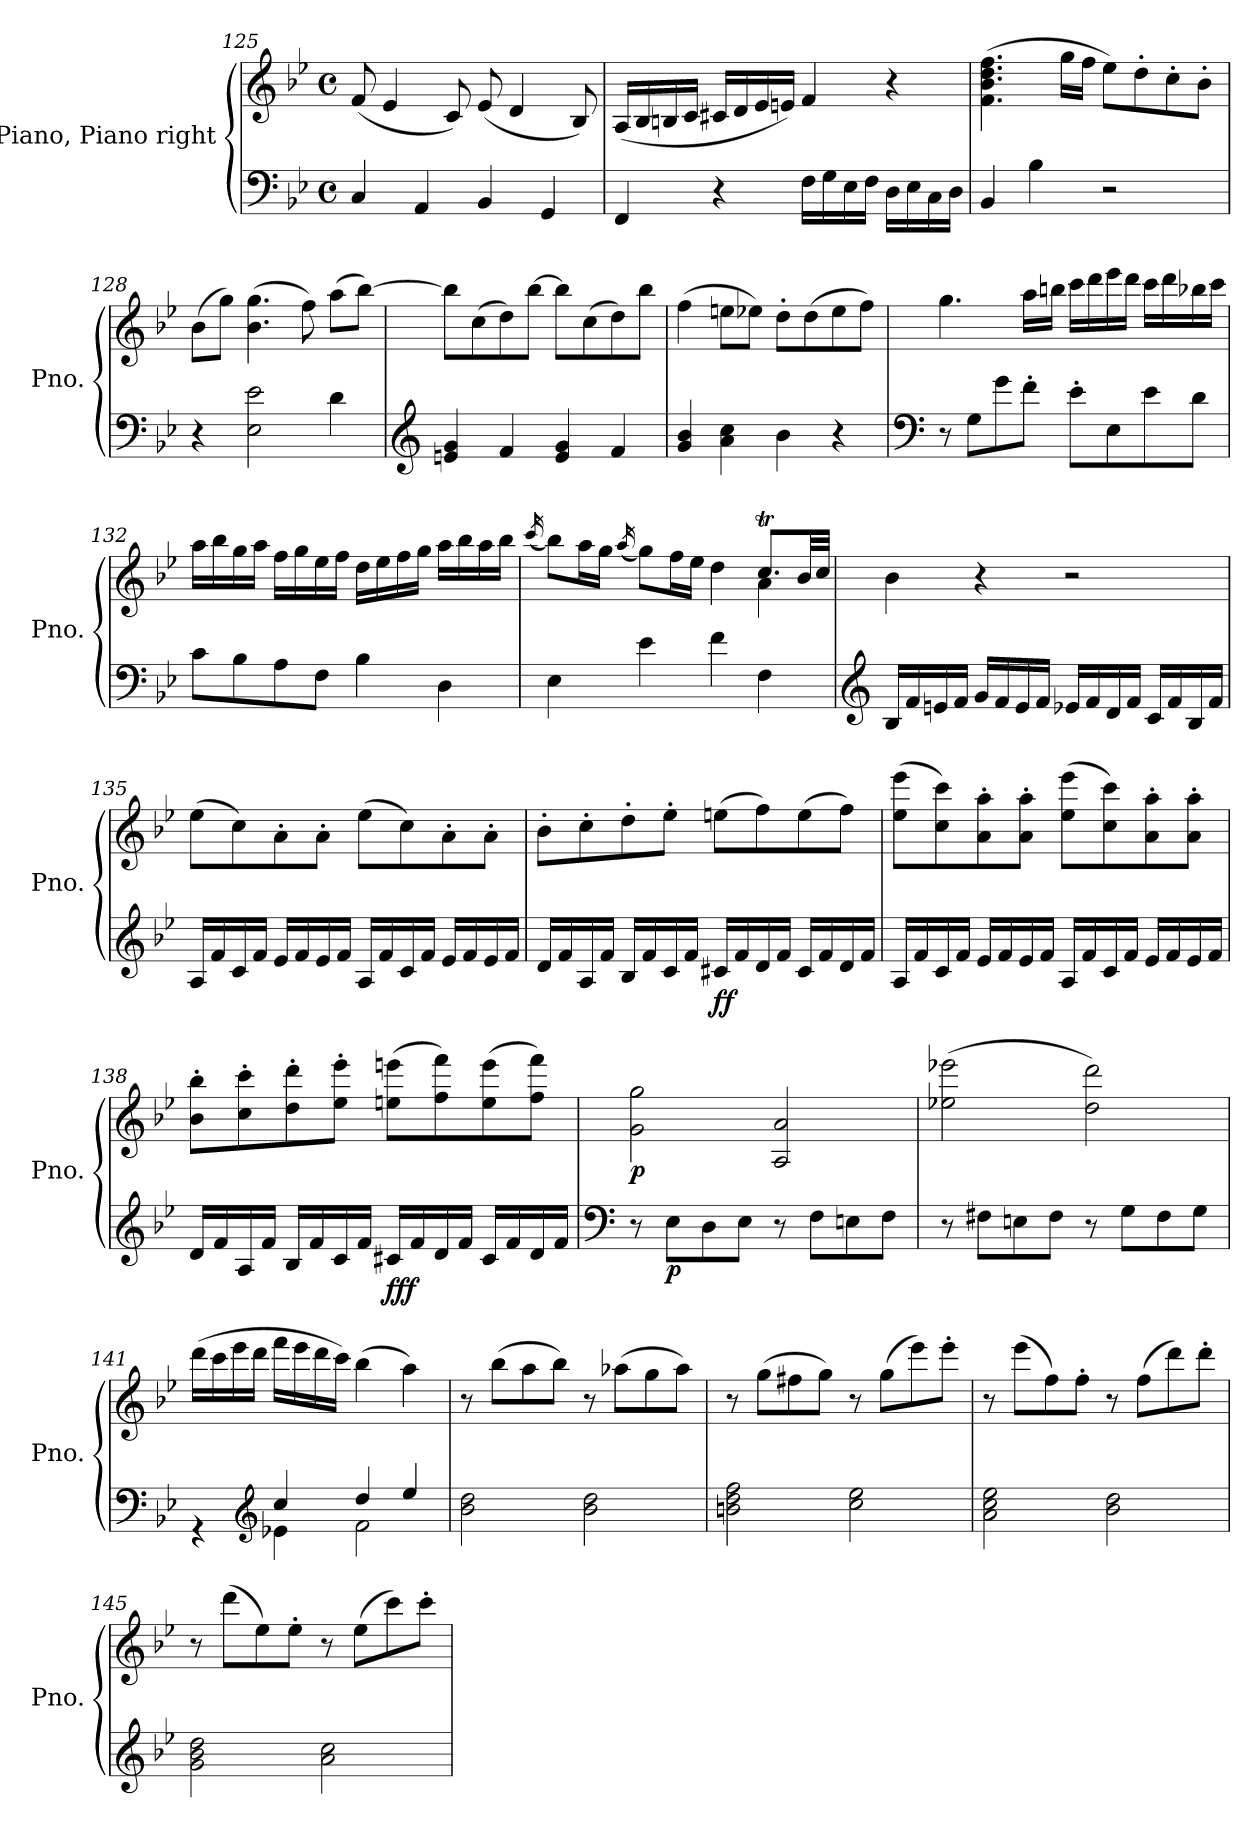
**kern	**kern	**dynam
*part1	*part1	*part1
*staff2	*staff1	*staff1/2
*I"Piano, Piano right	*	*
*I'Pno.	*	*
*clefF4	*clefG2	*
*k[b-e-]	*k[b-e-]	*
*M4/4	*M4/4	*
*met(c)	*met(c)	*
=125	=125	=125
4C/	(<8f/	.
.	4e-/	.
4AA/	.	.
.	8c/)	.
4BB-/	(<8e-/	.
.	4d/	.
4GG/	.	.
.	8B-/)	.
=126	=126	=126
4FF/	(<16A/LL	.
.	16B-/	.
.	16Bn/	.
.	16c/JJ	.
4r	16c#X/LL	.
.	16d/	.
.	16e-/	.
.	16en/JJ)	.
16F\LL	4f/	.
16G\	.	.
16E-\	.	.
16F\JJ	.	.
16D\LL	4r	.
16E-\	.	.
16C\	.	.
16D\JJ	.	.
=127	=127	=127
4BB-/	(>4.f\ 4.b-\ 4.dd\ 4.ff\	.
4B-\	.	.
.	16gg\LL	.
.	16ff\JJ	.
2r	8ee-\L)	.
.	8dd'\	.
.	8cc'\	.
.	8b-'\J	.
=128	=128	=128
4r	(>8b-\L	.
.	8gg\J)	.
2E-\ 2e-\	(>4.b-\ 4.gg\	.
.	8ff\)	.
4d\	(>8aa\L	.
.	[8bb-\J)	.
=129	=129	=129
*clefG2	*	*
4en/ 4g/	8bb-\L]	.
.	(>8cc\	.
4f/	8dd\)	.
.	[8bb-\J	.
4e/ 4g/	8bb-\L]	.
.	(>8cc\	.
4f/	8dd\)	.
.	8bb-\J	.
=130	=130	=130
4g/ 4b-/	(>4ff\	.
4a\ 4cc\	8een\L	.
.	8ee-X\J)	.
4b-\	8dd'\L	.
.	(>8dd\	.
4r	8ee-\	.
.	8ff\J)	.
=131	=131	=131
*clefF4	*	*
8r	4.gg\	.
8G\L	.	.
8g\	.	.
8f'\J	16aa\LL	.
.	16bbn\JJ	.
8e-'\L	16ccc\LL	.
.	16ddd\	.
8E-\	16eee-\	.
.	16ddd\JJ	.
8e-\	16ccc\LL	.
.	16ddd\	.
8d\J	16bb-X\	.
.	16ccc\JJ	.
=132	=132	=132
8c\L	16aa\LL	.
.	16bb-\	.
8B-\	16gg\	.
.	16aa\JJ	.
8A\	16ff\LL	.
.	16gg\	.
8F\J	16ee-\	.
.	16ff\JJ	.
4B-\	16dd\LL	.
.	16ee-\	.
.	16ff\	.
.	16gg\JJ	.
4D\	16aa\LL	.
.	16bb-\	.
.	16aa\	.
.	16bb-\JJ	.
=133	=133	=133
.	(<16qccc/	.
*	*^	*
4E-\	8bb-\L)	2.ryy	.
.	16aa\L	.	.
.	16gg\JJ	.	.
.	(<16qaa/	.	.
4e-\	8gg\L)	.	.
.	16ff\L	.	.
.	16ee-\JJ	.	.
4f\	4dd\	.	.
4F\	8.ccT/L	4a\	.
.	32b-/LL	.	.
.	32cc/JJJ	.	.
*	*v	*v	*
=134	=134	=134
*clefG2	*	*
16B-/LL	4b-\	.
16f/	.	.
16en/	.	.
16f/JJ	.	.
16g/LL	4r	.
16f/	.	.
16e/	.	.
16f/JJ	.	.
16e-X/LL	2r	.
16f/	.	.
16d/	.	.
16f/JJ	.	.
16c/LL	.	.
16f/	.	.
16B-/	.	.
16f/JJ	.	.
=135	=135	=135
!	!	!LO:DY:b=2
!	!	!LO:DY:n=1:b
16A/LL	(>8ee-\L	fp fp
16f/	.	.
16c/	8cc\)	.
16f/JJ	.	.
16e-/LL	8a'\	.
16f/	.	.
16e-/	8a'\J	.
16f/JJ	.	.
!	!	!LO:DY:n=2:b=2
!	!	!LO:DY:n=3:b
16A/LL	(>8ee-\L	fp fp
16f/	.	.
16c/	8cc\)	.
16f/JJ	.	.
16e-/LL	8a'\	.
16f/	.	.
16e-/	8a'\J	.
16f/JJ	.	.
=136	=136	=136
16d/LL	8b-'\L	.
16f/	.	.
16A/	8cc'\	.
16f/JJ	.	.
16B-/LL	8dd'\	.
16f/	.	.
16c/	8ee-'\J	.
16f/JJ	.	.
!	!	!LO:DY:b=2
!	!	!LO:DY:n=1:b
16c#X/LL	(>8een\L	f f
16f/	.	.
16d/	8ff\)	.
16f/JJ	.	.
16c#/LL	(>8ee\	.
16f/	.	.
16d/	8ff\J)	.
16f/JJ	.	.
=137	=137	=137
!	!	!LO:DY:b=2
!	!	!LO:DY:n=1:b
16A/LL	(>8ee-\ 8eee-\L	fp fp
16f/	.	.
16c/	8cc\ 8ccc\)	.
16f/JJ	.	.
16e-/LL	8a\' 8aa\'	.
16f/	.	.
16e-/	8a\' 8aa\'J	.
16f/JJ	.	.
!	!	!LO:DY:n=2:b=2
!	!	!LO:DY:n=3:b
16A/LL	(>8ee-\ 8eee-\L	fp fp
16f/	.	.
16c/	8cc\ 8ccc\)	.
16f/JJ	.	.
16e-/LL	8a\' 8aa\'	.
16f/	.	.
16e-/	8a\' 8aa\'J	.
16f/JJ	.	.
=138	=138	=138
16d/LL	8b-\' 8bb-\'L	.
16f/	.	.
16A/	8cc\' 8ccc\'	.
16f/JJ	.	.
16B-/LL	8dd\' 8ddd\'	.
16f/	.	.
16c/	8ee-\' 8eee-\'J	.
16f/JJ	.	.
!	!	!LO:DY:b=2
!	!	!LO:DY:n=1:b
!	!	!LO:DY:n=2:b
16c#X/LL	(>8een\ 8eeen\L	f f f
16f/	.	.
16d/	8ff\ 8fff\)	.
16f/JJ	.	.
16c#/LL	(>8ee\ 8eee\	.
16f/	.	.
16d/	8ff\ 8fff\J)	.
16f/JJ	.	.
=139	=139	=139
*clefF4	*	*
!	!	!LO:DY:b
8r	2g\ 2gg\	p
!	!	!LO:DY:b=2
8E-\L	.	p
8D\	.	.
8E-\J	.	.
8r	2A/ 2a/	.
8F\L	.	.
8En\	.	.
8F\J	.	.
=140	=140	=140
8r	(>2ee-X\ 2eee-X\	.
8F#X\L	.	.
8En\	.	.
8F#\J	.	.
8r	2dd\ 2ddd\)	.
8G\L	.	.
8F#\	.	.
8G\J	.	.
=141	=141	=141
*^	*	*
4rGG	4ryy	(>16ddd\LL	.
.	.	16ccc\	.
.	.	16eee-\	.
.	.	16ddd\JJ	.
*clefG2	*	*	*
4cc/	4e-X\	16fff\LL	.
.	.	16eee-\	.
.	.	16ddd\	.
.	.	16ccc\JJ)	.
4dd/	2f\	(>4bb-\	.
4ee-/	.	4aa\)	.
*v	*v	*	*
=142	=142	=142
2b-\ 2dd\	8r	.
.	(>8bb-\L	.
.	8aa\	.
.	8bb-\J)	.
2b-\ 2dd\	8r	.
.	(>8aa-X\L	.
.	8gg\	.
.	8aa-\J)	.
=143	=143	=143
2bn\ 2dd\ 2ff\	8r	.
.	(>8gg\L	.
.	8ff#X\	.
.	8gg\J)	.
2cc\ 2ee-\	8r	.
.	(>8gg\L	.
.	8eee-\)	.
.	8eee-'\J	.
=144	=144	=144
2a\ 2cc\ 2ee-\	8r	.
.	(>8eee-\L	.
.	8ff\)	.
.	8ff'\J	.
2b-\ 2dd\	8r	.
.	(>8ff\L	.
.	8ddd\)	.
.	8ddd'\J	.
=145	=145	=145
2g\ 2b-\ 2dd\	8r	.
.	(>8ddd\L	.
.	8ee-\)	.
.	8ee-'\J	.
2a\ 2cc\	8r	.
.	(>8ee-\L	.
.	8ccc\)	.
.	8ccc'\J	.
=	=	=
*-	*-	*-
